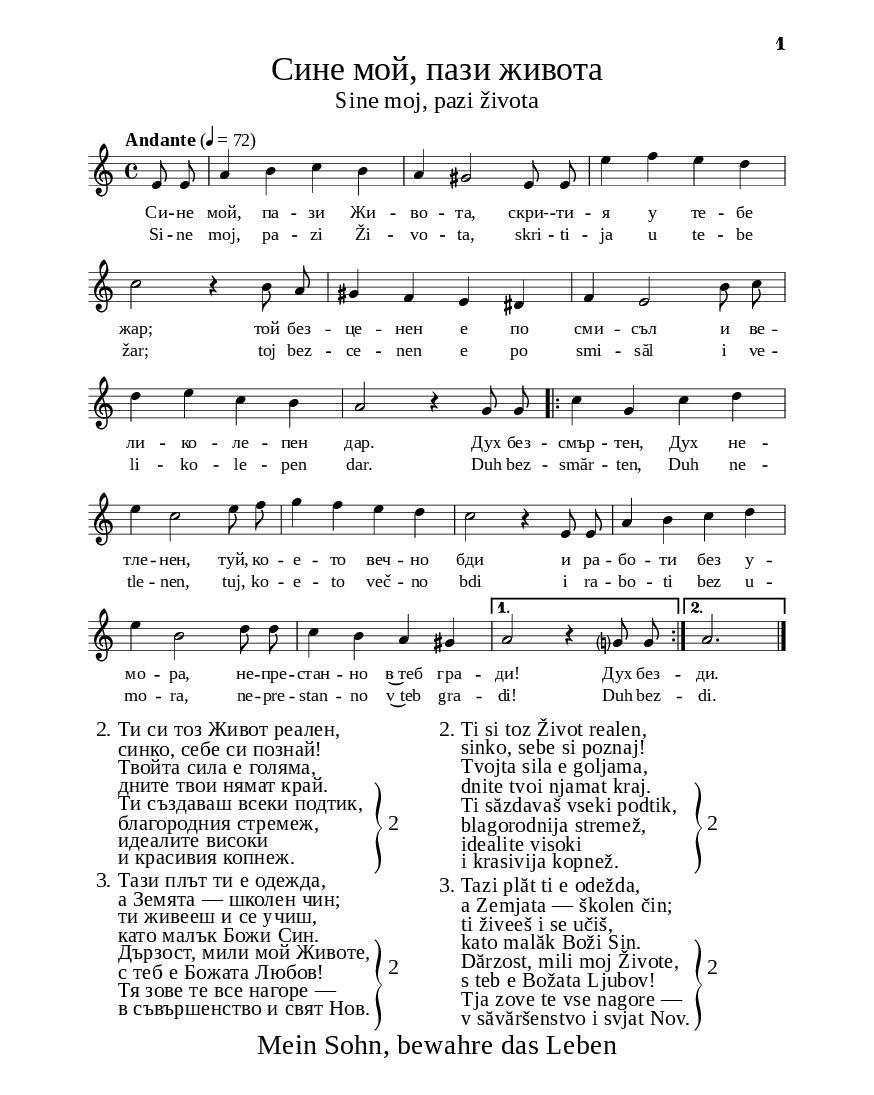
\version "2.24.3"

% include paper part and global functions
\include "include/globals.ily"

"rightBraces045" = \markup {
  \column {
    % repeat braces
    \translate #'(0 . -13.5 )
    \right-brace #44

    \translate #'(0 . -15.4 )
    \right-brace #44
  }
  \column {
    % repeat numbers
    \translate #'(0 . -13.9 )
    2

    \translate #'(0 . -19.8 )
    2
  }
}

\bookpart {
  \label #'ref045
  \tocItem \markup "Сине мой, пази живота – Sine moj, pazi života"
  \include "include/bookpart-paper.ily"
  \score {
    \include "include/score-layout.ily"

    \new Voice \absolute  {
      \clef treble
      \key a \minor
      \time 4/4
      \tempoFunc "Andante" 4 "72"
      \autoBeamOff
      \partial 4


      e'8 e'8 | a'4 b' c''4 b' | a'4 gis'2 e'8 e' | e''4 f'' e''4 d'' | \break 
      
       c''2 r4 b'8 a'  |  gis'4 f'  e'4 dis' |  f'4 e'2  b'8 c'' \break |

      d''4 e'' c''4 b' | a'2 r4 g'8 g' \repeat volta 2 {
        |  c''4 g' c''4 d'' | e''4 c''2 e''8 f'' | g''4 f'' e''4 d'' | c''2 r4 e'8 e' | a'4 b'  c''4 d'' \break |

        e''4 b'2 d''8 d'' c''4 b' a'4 gis' |
      } \alternative { { a'2 r4 g'?8 g'  } { a'2. } } \bar "|."
    }

    \addlyrics {
      Си -- не мой, па -- зи Жи -- во -- та, "скри-" -- ти -- я у
      те -- бе жар; той без -- це -- нен е по сми -- съл и ве --
      ли -- ко -- ле -- пен дар. Дух без -- смър -- тен, Дух не -- тле -- нен,
      туй, ко -- е -- то веч -- но бди и ра -- бо -- ти без у --
      мо -- ра, не -- пре -- стан -- но в~теб гра -- ди! Дух без -- ди.
    }

    \addlyrics {
      Si -- ne moj, pa -- zi Ži -- vo -- ta, skri -- ti -- ja u
      te -- be žar; toj bez -- ce -- nen e po smi -- săl i ve --
      li -- ko -- le -- pen dar. Duh bez -- smăr -- ten, Duh ne -- tle -- nen,
      tuj, ko -- e -- to več -- no bdi i ra -- bo -- ti bez u --
      mo -- ra, ne -- pre -- stan -- no v~teb gra -- di! Duh bez -- di.
    }
    \header {
      title = \titleFunc "Сине мой, пази живота" "Sine moj, pazi života"
    }

    \midi{}

  } % score

  \markup \fontsize #bgCoupletFontSize {
    \hspace #1
    \override #`(baseline-skip . ,bgCoupletBaselineSkip)
    \column {
      \vspace #0.3

      \line { 2. Ти си тоз Живот реален, }

      \line {   "   " синко, себе си познай! }

      \line {   "   " Твойта сила е голяма, }

      \line {   "   " дните твои нямат край. }

      \line {   "   " Ти създаваш всеки подтик, }

      \line {   "   " благородния стремеж,}

      \line {   "   " идеалите високи}

      \line {   "   " и красивия копнеж.}
      \vspace #0.2

      \line {   3. Тази плът ти е одежда,}

      \line {   "   " а Земята — школен чин;}

      \line {   "   " ти живееш и се учиш,}

      \line {   "   " като малък Божи Син.}

      \line {   "   " Дързост, мили мой Животе,}

      \line {   "   " с теб е Божата Любов!}

      \line {   "   " Тя зове те все нагоре —}

      \line {   "   " в съвършенство и свят Нов.}
    }\"rightBraces045"

    \hspace #5
    \override #`(baseline-skip . ,bgCoupletBaselineSkip)
     \column {
      \vspace #0.3

      \line { 2. Ti si toz Život realen, }

      \line {   "   " sinko, sebe si poznaj! }

      \line {   "   " Tvojta sila e goljama, }

      \line {   "   " dnite tvoi njamat kraj. }

      \line {   "   " Ti săzdavaš vseki podtik, }

      \line {   "   " blagorodnija stremež,}

      \line {   "   " idealite visoki}

      \line {   "   " i krasivija kopnež.}
      \vspace #0.2

      \line {   3. Tazi plăt ti e odežda,}

      \line {   "   " a Zemjata — školen čin;}

      \line {   "   " ti živeeš i se učiš,}

      \line {   "   " kato malăk Boži Sin.}

      \line {   "   " Dărzost, mili moj Živote,}

      \line {   "   " s teb e Božata Ljubov!}

      \line {   "   " Tja zove te vse nagore —}

      \line {   "   " v săvăršenstvo i svjat Nov.}
    } \"rightBraces045" %column
  } % markup

  % include foreign translation(s) of the song
  \version "2.24.3"

\markup \fill-line { \fontsize #deTitleFontSize "Mein Sohn, bewahre das Leben" }
\markup \null
\markup \null
\markup \fontsize #deCoupletFontSize {
  \hspace #10
  \override #`(baseline-skip . ,deCoupletBaselineSkip)

  \column {

    \line {  1. Mein Sohn, bewahre das Leben, }

    \line { "   "die in dir verborgene Glut. }

    \line { "   "Es ist seinem Sinn nach kostbar}

    \line { "   "und ein herrliches Geschenk! }

    \line { "   "Unsterblicher, unvergänglicher Geist,}

    \line { "   "der, der ewig wacht }

    \line { "   "und unermüdlich arbeitet,}

    \line { "   "unaufhörlich in dir erschafft.}
    \line { "   " }

    \line { 2. Du bist dieses wirkliche Leben; }

    \line { "   "Sohn, erkenne dich! }

    \line { "   "Deine Kraft ist groß,}

    \line { "   "deine Tage haben kein Ende. }

    \line { "   "Du erschaffst jede Regung, }

    \line { "   "das edle Streben, }

    \line { "   "die hohen Ideale }

    \line { "   "und die schöne Sehnsucht.}
    \line { "   " }

    \line { 3. Dieses Fleisch ist dein Gewand,}

    \line { "   "und die Erde eine Schulbank.}

    \line { "   "Du lebst und lernst, }

    \line { "   "wie ein kleiner Sohn Gottes. }

    \line { "   "Kühnheit, mein liebes Leben,}

    \line { "   "mit dir ist die göttliche Liebe! }

    \line { "   "Sie ruft dich immer nach oben}

    \line { "   "in die Vollkommenheit und in die neue Welt.}
  }
}


} % bookpart
